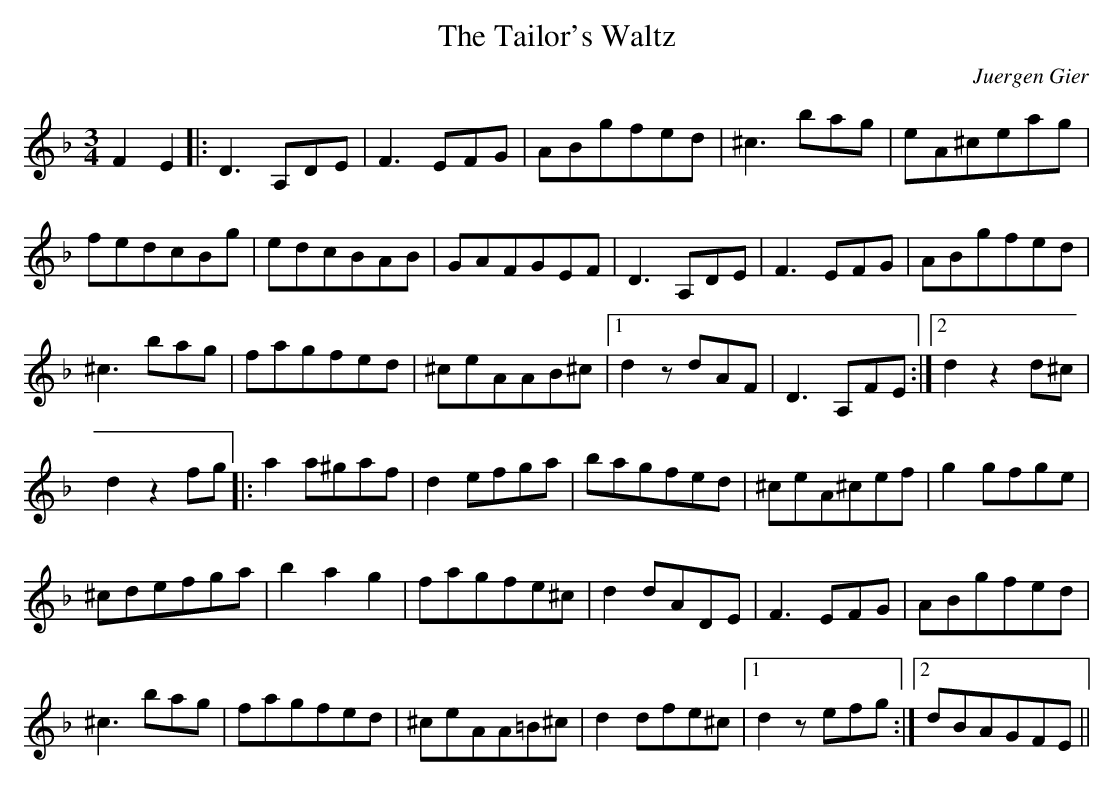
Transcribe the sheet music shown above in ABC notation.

X:1
T:The Tailor's Waltz
M:3/4
L:1/8
C:Juergen Gier
K:Dmin
F2E2|:D3 A,DE|F3 EFG|ABgfed|^c3 bag|eA^ceag|
fedcBg|edcBAB|GAFGEF|D3 A,DE|F3 EFG|ABgfed|
^c3 bag|fagfed|^ceAAB^c|1d2z dAF|D3 A,FE:|2d2z2d^c|
d2z2fg|:a2a^gaf|d2efga|bagfed|^ceA^cef|g2gfge|
^cdefga|b2a2g2|fagfe^c|d2dADE|F3 EFG|ABgfed|
^c3 bag|fagfed|^ceAA=B^c|d2dfe^c|1d2zefg:|2dBAGFE||
